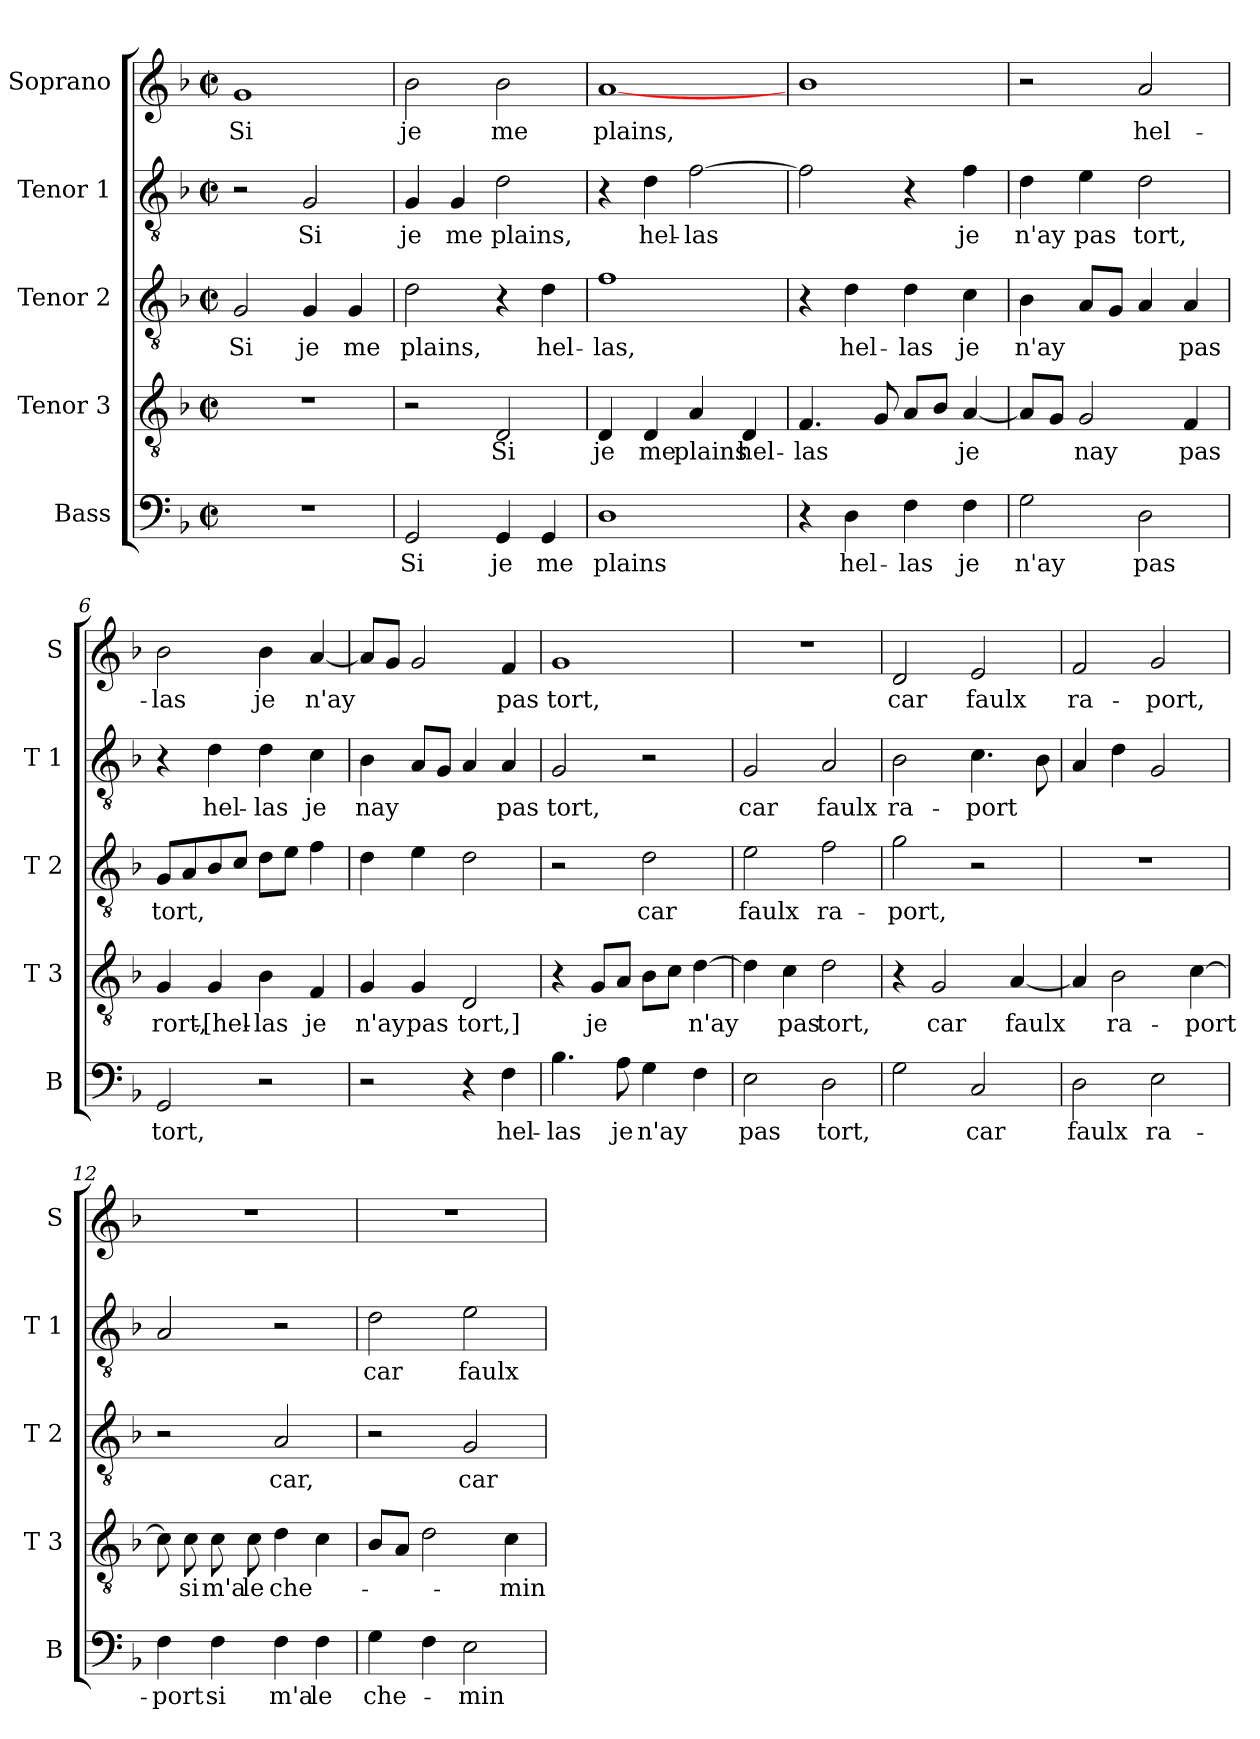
**kern	**text	**kern	**text	**kern	**text	**kern	**text	**kern	**text
*part5	*part5	*part4	*part4	*part3	*part3	*part2	*part2	*part1	*part1
*staff5	*staff5	*staff4	*staff4	*staff3	*staff3	*staff2	*staff2	*staff1	*staff1
*I"Bass	*	*I"Tenor 3	*	*I"Tenor 2	*	*I"Tenor 1	*	*I"Soprano	*
*I'B	*	*I'T 3	*	*I'T 2	*	*I'T 1	*	*I'S	*
*clefF4	*	*clefGv2	*	*clefGv2	*	*clefGv2	*	*clefG2	*
*k[b-]	*	*k[b-]	*	*k[b-]	*	*k[b-]	*	*k[b-]	*
*F:	*	*F:	*	*F:	*	*F:	*	*F:	*
*M2/2	*	*M2/2	*	*M2/2	*	*M2/2	*	*M2/2	*
*met(c|)	*	*met(c|)	*	*met(c|)	*	*met(c|)	*	*met(c|)	*
=1	=1	=1	=1	=1	=1	=1	=1	=1	=1
1r	.	1r	.	2G/	Si	2r	.	1g	Si
.	.	.	.	4G/	je	2G/	Si	.	.
.	.	.	.	4G/	me	.	.	.	.
=2	=2	=2	=2	=2	=2	=2	=2	=2	=2
2GG/	Si	2r	.	2d\	plains,	4G/	je	2b-\	je
.	.	.	.	.	.	4G/	me	.	.
4GG/	je	2D/	Si	4r	.	2d\	plains,	2b-\	me
4GG/	me	.	.	4d\	hel-	.	.	.	.
=3	=3	=3	=3	=3	=3	=3	=3	=3	=3
1D	plains	4D/	je	1f	-las,	4r	.	[1a	plains,
.	.	4D/	me	.	.	4d\	hel-	.	.
.	.	4A/	plains	.	.	[2f\	-las	.	.
.	.	4D/	hel-	.	.	.	.	.	.
=4	=4	=4	=4	=4	=4	=4	=4	=4	=4
4r	.	4.F/	-las	4r	.	2f\]	.	1b-	.
4D\	hel-	.	.	4d\	hel-	.	.	.	.
.	.	8G/	.	.	.	.	.	.	.
4F\	-las	8A/L	.	4d\	-las	4r	.	.	.
.	.	8B-/J	.	.	.	.	.	.	.
4F\	je	[4A/	je	4c\	je	4f\	je	.	.
=5	=5	=5	=5	=5	=5	=5	=5	=5	=5
2G\	n'ay	8A/L]	.	4B-\	n'ay	4d\	n'ay	2r	.
.	.	8G/J	.	.	.	.	.	.	.
.	.	2G/	nay	8A/L	.	4e\	pas	.	.
.	.	.	.	8G/J	.	.	.	.	.
2D\	pas	.	.	4A/	.	2d\	tort,	2a/	hel-
.	.	4F/	pas	4A/	pas	.	.	.	.
=6	=6	=6	=6	=6	=6	=6	=6	=6	=6
2GG/	tort,	4G/	rort,-	8G/L	tort,	4r	.	2b-\	-las
.	.	.	.	8A/	.	.	.	.	.
.	.	4G/	-[hel-	8B-/	.	4d\	hel-	.	.
.	.	.	.	8c/J	.	.	.	.	.
2r	.	4B-\	-las	8d\L	.	4d\	-las	4b-\	je
.	.	.	.	8e\J	.	.	.	.	.
.	.	4F/	je	4f\	.	4c\	je	[4a/	n'ay
!!LO:LB:g=z
=7	=7	=7	=7	=7	=7	=7	=7	=7	=7
2r	.	4G/	n'ay	4d\	.	4B-\	nay	8a/L]	.
.	.	.	.	.	.	.	.	8g/J	.
.	.	4G/	pas	4e\	.	8A/L	.	2g/	.
.	.	.	.	.	.	8G/J	.	.	.
4r	.	2D/	tort,]	2d\	.	4A/	.	.	.
4F\	hel-	.	.	.	.	4A/	pas	4f/	pas
=8	=8	=8	=8	=8	=8	=8	=8	=8	=8
4.B-\	-las	4r	.	2r	.	2G/	tort,	1g	tort,
.	.	8G/L	je	.	.	.	.	.	.
8A\	je	8A/J	.	.	.	.	.	.	.
4G\	n'ay	8B-\L	.	2d\	car	2r	.	.	.
.	.	8c\J	.	.	.	.	.	.	.
4F\	.	[4d\	n'ay	.	.	.	.	.	.
=9	=9	=9	=9	=9	=9	=9	=9	=9	=9
2E\	pas	4d\]	.	2e\	faulx	2G/	car	1r	.
.	.	4c\	pas	.	.	.	.	.	.
2D\	tort,	2d\	tort,	2f\	ra-	2A/	faulx	.	.
=10	=10	=10	=10	=10	=10	=10	=10	=10	=10
2G\	.	4r	.	2g\	-port,	2B-\	ra-	2d/	car
.	.	2G/	car	.	.	.	.	.	.
2C/	car	.	.	2r	.	4.c\	-port	2e/	faulx
.	.	[4A/	faulx	.	.	.	.	.	.
.	.	.	.	.	.	8B-\	.	.	.
=11	=11	=11	=11	=11	=11	=11	=11	=11	=11
2D\	faulx	4A/]	.	1r	.	4A/	.	2f/	ra-
.	.	2B-\	ra-	.	.	4d\	.	.	.
2E\	ra-	.	.	.	.	2G/	.	2g/	-port,
.	.	[4c\	-port	.	.	.	.	.	.
=12	=12	=12	=12	=12	=12	=12	=12	=12	=12
4F\	-port	8c\]	.	2r	.	2A/	.	1r	.
.	.	8c\	si	.	.	.	.	.	.
4F\	si	8c\	m'a	.	.	.	.	.	.
.	.	8c\	le	.	.	.	.	.	.
4F\	m'a	4d\	che-	2A/	car,	2r	.	.	.
4F\	le	4c\	.	.	.	.	.	.	.
!!LO:PB:g=z
=13	=13	=13	=13	=13	=13	=13	=13	=13	=13
4G\	che-	8B-/L	.	2r	.	2d\	car	1r	.
.	.	8A/J	.	.	.	.	.	.	.
4F\	.	2d\	.	.	.	.	.	.	.
2E\	-min	.	.	2G/	car	2e\	faulx	.	.
.	.	4c\	-min	.	.	.	.	.	.
=	=	=	=	=	=	=	=	=	=
*-	*-	*-	*-	*-	*-	*-	*-	*-	*-
